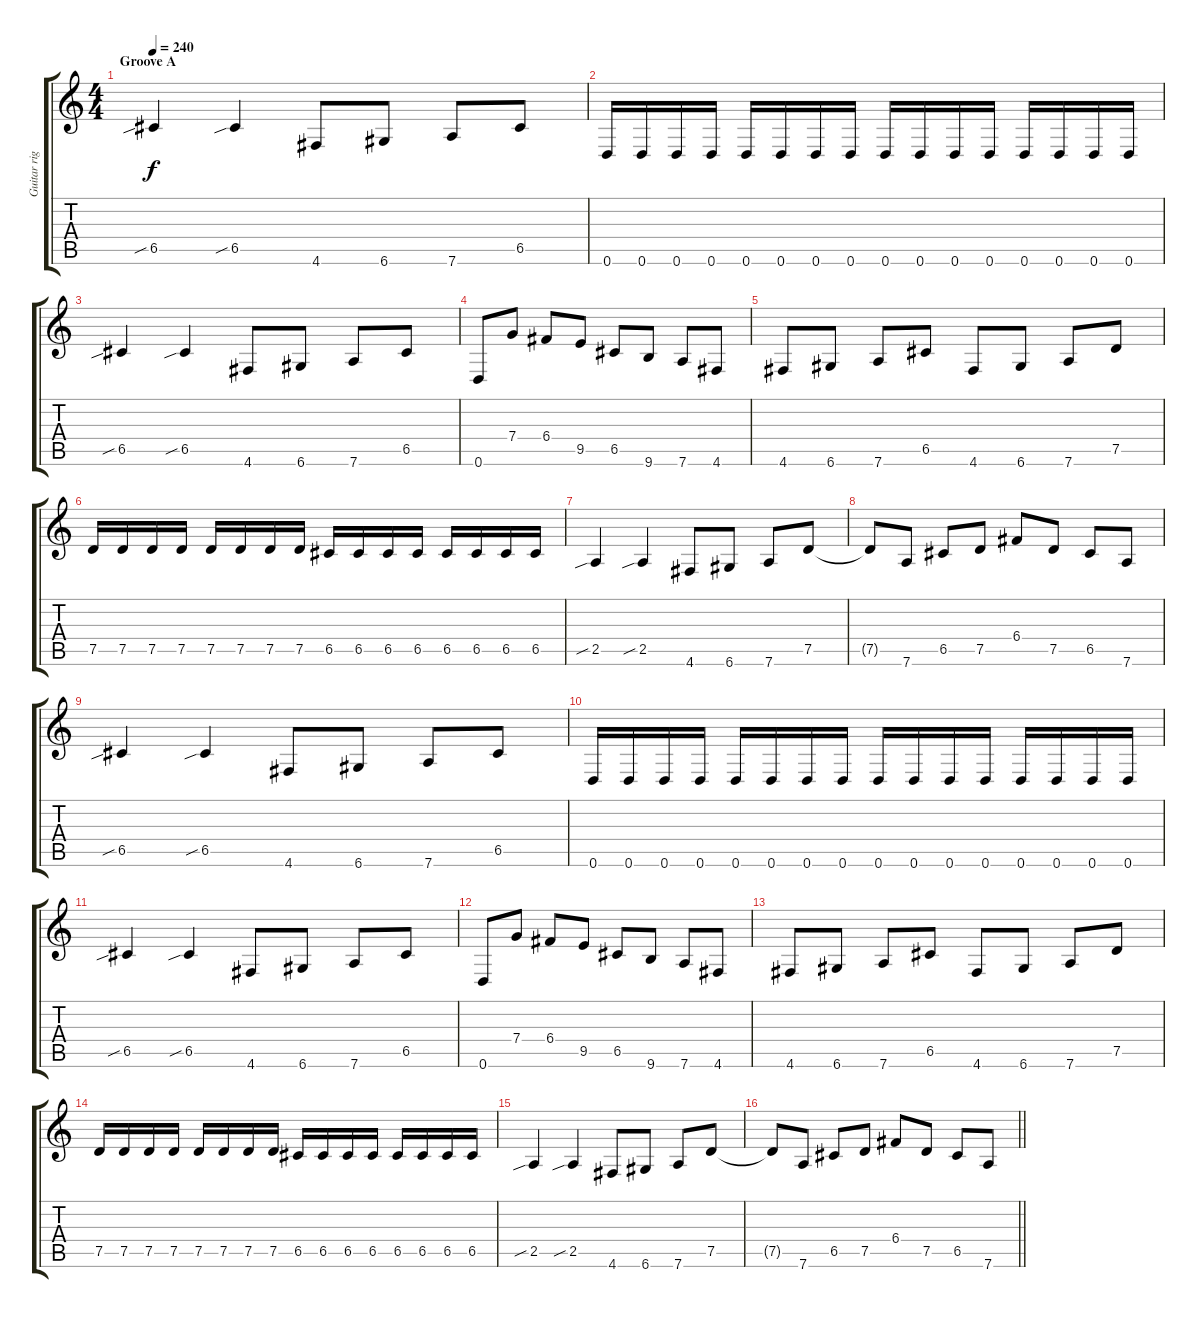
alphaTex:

\track ("Guitar right" "Guitar rig") {instrument distortionguitar}
\staff {score tabs}
\tuning (D4 A3 F3 C3 G2 D2) {hide}
\ts (4 4)
\section ("" "Groove A")
\tempo 240
\clef g2
\ks c
6.5{sib}.4{dy f} 6.5{sib}.4 4.6.8 6.6.8 7.6.8 6.5.8 |
0.6.16 0.6.16 0.6.16 0.6.16 0.6.16 0.6.16 0.6.16 0.6.16 0.6.16 0.6.16 0.6.16 0.6.16 0.6.16 0.6.16 0.6.16 0.6.16 |
6.5{sib}.4 6.5{sib}.4 4.6.8 6.6.8 7.6.8 6.5.8 |
0.6.8 7.4.8 6.4.8 9.5.8 6.5.8 9.6.8 7.6.8 4.6.8 |
4.6.8 6.6.8 7.6.8 6.5.8 4.6.8 6.6.8 7.6.8 7.5.8 |
7.5.16 7.5.16 7.5.16 7.5.16 7.5.16 7.5.16 7.5.16 7.5.16 6.5.16 6.5.16 6.5.16 6.5.16 6.5.16 6.5.16 6.5.16 6.5.16 |
2.5{sib}.4 2.5{sib}.4 4.6.8 6.6.8 7.6.8 7.5.8 |
7.5{t}.8 7.6.8 6.5.8 7.5.8 6.4.8 7.5.8 6.5.8 7.6.8 |
6.5{sib}.4 6.5{sib}.4 4.6.8 6.6.8 7.6.8 6.5.8 |
0.6.16 0.6.16 0.6.16 0.6.16 0.6.16 0.6.16 0.6.16 0.6.16 0.6.16 0.6.16 0.6.16 0.6.16 0.6.16 0.6.16 0.6.16 0.6.16 |
6.5{sib}.4 6.5{sib}.4 4.6.8 6.6.8 7.6.8 6.5.8 |
0.6.8 7.4.8 6.4.8 9.5.8 6.5.8 9.6.8 7.6.8 4.6.8 |
4.6.8 6.6.8 7.6.8 6.5.8 4.6.8 6.6.8 7.6.8 7.5.8 |
7.5.16 7.5.16 7.5.16 7.5.16 7.5.16 7.5.16 7.5.16 7.5.16 6.5.16 6.5.16 6.5.16 6.5.16 6.5.16 6.5.16 6.5.16 6.5.16 |
2.5{sib}.4 2.5{sib}.4 4.6.8 6.6.8 7.6.8 7.5.8 |
\barLineRight lightlight
7.5{t}.8 7.6.8 6.5.8 7.5.8 6.4.8 7.5.8 6.5.8 7.6.8
